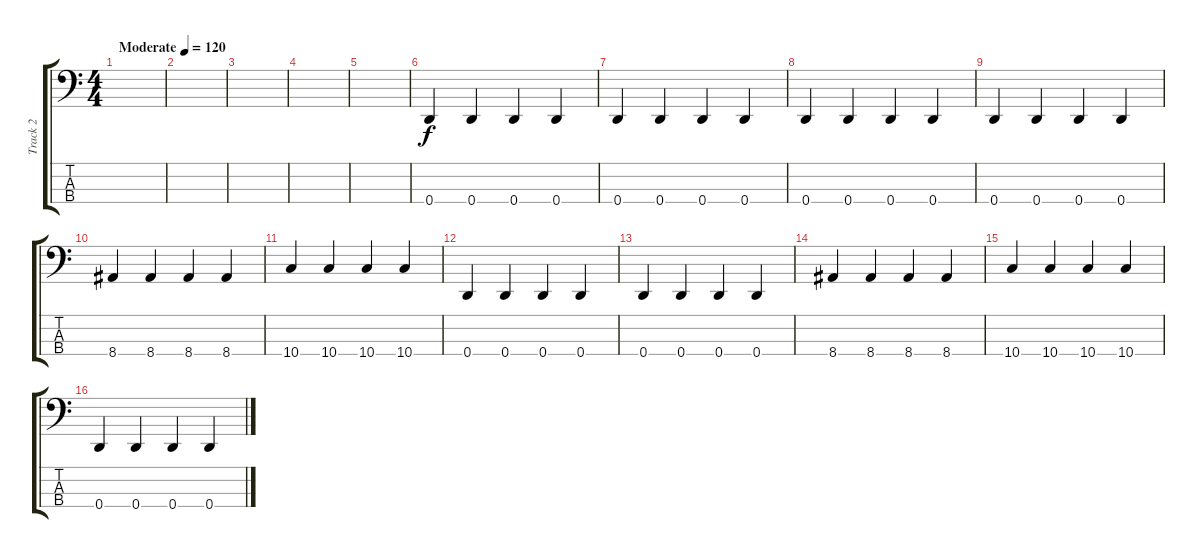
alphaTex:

\track ("Track 2" "Track 2") {instrument electricbassfinger}
\staff {score tabs}
\tuning (G2 D2 A1 D1) {hide}
\ts (4 4)
\tempo (120 "Moderate")
\clef f4
\ks c
|
|
|
|
|
0.4.4 0.4.4 0.4.4 0.4.4 |
0.4.4 0.4.4 0.4.4 0.4.4 |
0.4.4 0.4.4 0.4.4 0.4.4 |
0.4.4 0.4.4 0.4.4 0.4.4 |
8.4.4 8.4.4 8.4.4 8.4.4 |
10.4.4 10.4.4 10.4.4 10.4.4 |
0.4.4 0.4.4 0.4.4 0.4.4 |
0.4.4 0.4.4 0.4.4 0.4.4 |
8.4.4 8.4.4 8.4.4 8.4.4 |
10.4.4 10.4.4 10.4.4 10.4.4 |
0.4.4 0.4.4 0.4.4 0.4.4
